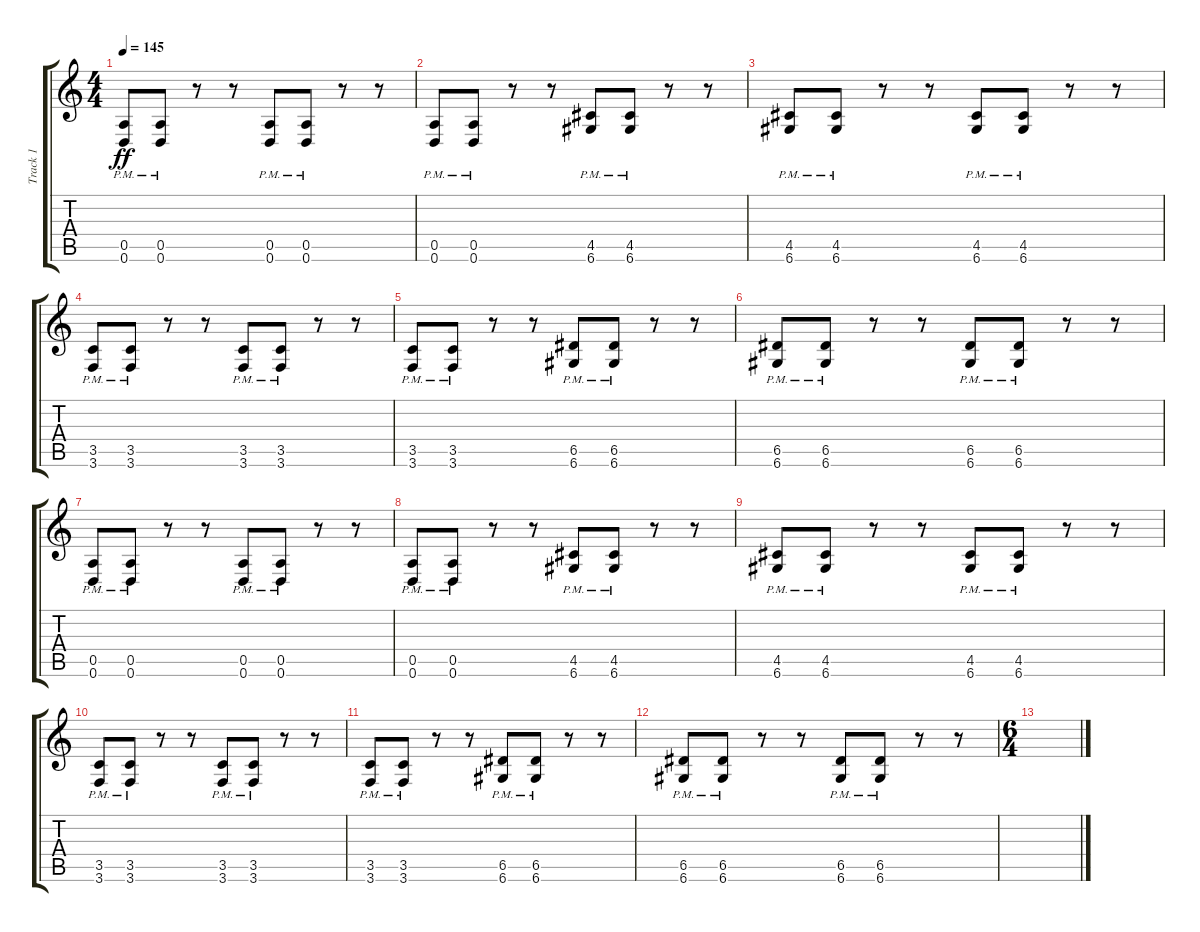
\track ("Track 1" "Track 1") {instrument distortionguitar}
\staff {score tabs}
\tuning (E4 B3 G3 D3 A2 D2) {hide}
\ts (4 4)
\tempo 145
\clef g2
\ks c
(0.5{pm} 0.6{pm}).8{dy ff} (0.5{pm} 0.6{pm}).8 r.8 r.8 (0.5{pm} 0.6{pm}).8 (0.5{pm} 0.6{pm}).8 r.8 r.8 |
(0.5{pm} 0.6{pm}).8 (0.5{pm} 0.6{pm}).8 r.8 r.8 (4.5{pm} 6.6{pm}).8 (4.5{pm} 6.6{pm}).8 r.8 r.8 |
(4.5{pm} 6.6{pm}).8 (4.5{pm} 6.6{pm}).8 r.8 r.8 (4.5{pm} 6.6{pm}).8 (4.5{pm} 6.6{pm}).8 r.8 r.8 |
(3.5{pm} 3.6{pm}).8 (3.5{pm} 3.6{pm}).8 r.8 r.8 (3.5{pm} 3.6{pm}).8 (3.5{pm} 3.6{pm}).8 r.8 r.8 |
(3.5{pm} 3.6{pm}).8 (3.5{pm} 3.6{pm}).8 r.8 r.8 (6.5{pm} 6.6{pm}).8 (6.5{pm} 6.6{pm}).8 r.8 r.8 |
(6.5{pm} 6.6{pm}).8 (6.5{pm} 6.6{pm}).8 r.8 r.8 (6.5{pm} 6.6{pm}).8 (6.5{pm} 6.6{pm}).8 r.8 r.8 |
(0.5{pm} 0.6{pm}).8 (0.5{pm} 0.6{pm}).8 r.8 r.8 (0.5{pm} 0.6{pm}).8 (0.5{pm} 0.6{pm}).8 r.8 r.8 |
(0.5{pm} 0.6{pm}).8 (0.5{pm} 0.6{pm}).8 r.8 r.8 (4.5{pm} 6.6{pm}).8 (4.5{pm} 6.6{pm}).8 r.8 r.8 |
(4.5{pm} 6.6{pm}).8 (4.5{pm} 6.6{pm}).8 r.8 r.8 (4.5{pm} 6.6{pm}).8 (4.5{pm} 6.6{pm}).8 r.8 r.8 |
(3.5{pm} 3.6{pm}).8 (3.5{pm} 3.6{pm}).8 r.8 r.8 (3.5{pm} 3.6{pm}).8 (3.5{pm} 3.6{pm}).8 r.8 r.8 |
(3.5{pm} 3.6{pm}).8 (3.5{pm} 3.6{pm}).8 r.8 r.8 (6.5{pm} 6.6{pm}).8 (6.5{pm} 6.6{pm}).8 r.8 r.8 |
(6.5{pm} 6.6{pm}).8 (6.5{pm} 6.6{pm}).8 r.8 r.8 (6.5{pm} 6.6{pm}).8 (6.5{pm} 6.6{pm}).8 r.8 r.8 |
\ts (6 4)
